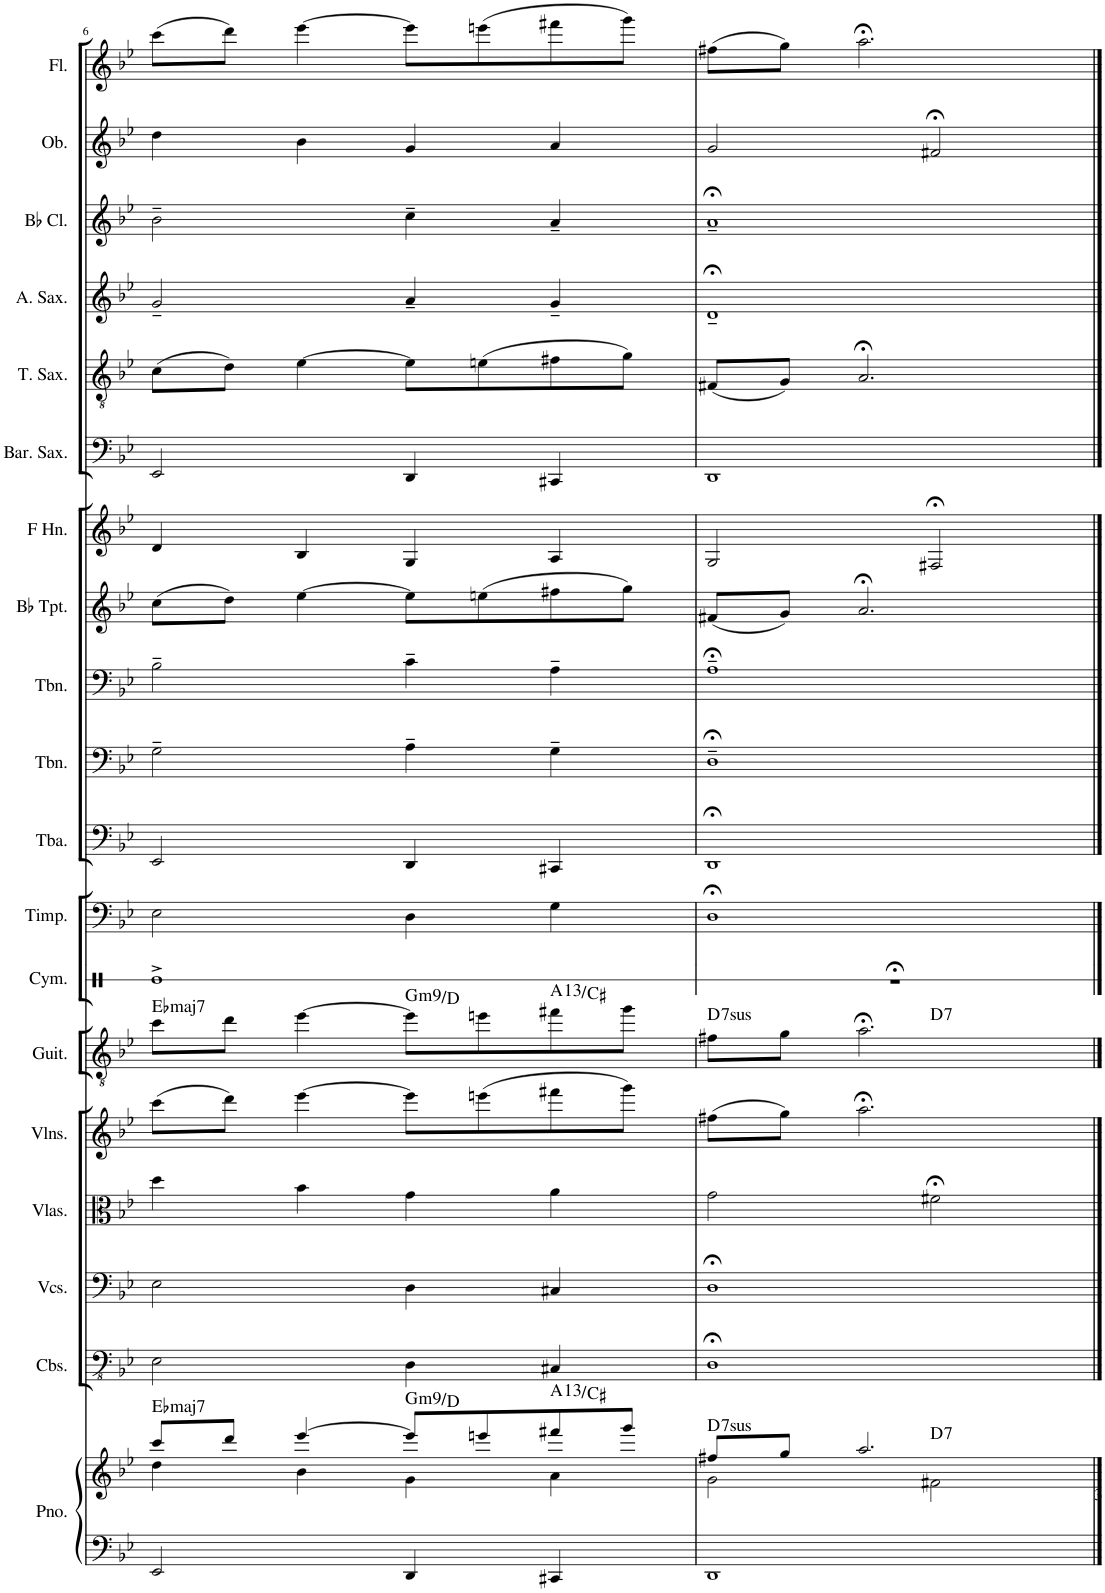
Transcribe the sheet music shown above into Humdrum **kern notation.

**kern	**kern	**harte	**kern	**kern	**kern	**kern	**kern	**kern	**kern	**kern	**kern	**kern	**kern	**kern	**kern	**kern	**kern	**kern	**kern	**kern
*part19	*part19	*part19	*part18	*part17	*part16	*part15	*part14	*part13	*part12	*part11	*part10	*part9	*part8	*part7	*part6	*part5	*part4	*part3	*part2	*part1
*staff20	*staff19	*	*staff18	*staff17	*staff16	*staff15	*staff14	*staff13	*staff12	*staff11	*staff10	*staff9	*staff8	*staff7	*staff6	*staff5	*staff4	*staff3	*staff2	*staff1
*I"Piano	*	*	*I"Contrabasses	*I"Violoncellos	*I"Violas	*I"Violins	*I"Acoustic Guitar	*I"Hanging Cymbal	*I"Timpani	*I"Tuba	*I"Trombone	*I"Trombone	*I"Bb Trumpet	*I"Horn in F	*I"Baritone Saxophone	*I"Tenor Saxophone	*I"Alto Saxophone	*I"Bb Clarinet	*I"Oboe	*I"Flute
*I'Pno.	*	*	*I'Cbs.	*I'Vcs.	*I'Vlas.	*I'Vlns.	*I'Guit.	*I'Cym.	*I'Timp.	*I'Tba.	*I'Tbn.	*I'Tbn.	*I'Bb Tpt.	*	*I'Bar. Sax.	*I'T. Sax.	*I'A. Sax.	*I'Bb Cl.	*I'Ob.	*I'Fl.
!!LO:PB:g=z
*clefF4	*clefG2	*	*clefFv4	*clefF4	*clefC3	*clefG2	*clefGv2	*clefX	*clefF4	*clefF4	*clefF4	*clefF4	*clefG2	*clefG2	*clefF4	*clefGv2	*clefG2	*clefG2	*clefG2	*clefG2
*	*	*	*	*	*	*	*	*	*	*	*	*	*Trd1c2	*Trd4c7	*Trd12c21	*Trd8c14	*Trd5c9	*Trd1c2	*	*
*k[b-e-]	*k[b-e-]	*	*k[b-e-]	*k[b-e-]	*k[b-e-]	*k[b-e-]	*k[b-e-]	*k[]	*k[b-e-]	*k[b-e-]	*k[b-e-]	*k[b-e-]	*k[b-e-]	*k[b-e-]	*k[b-e-]	*k[b-e-]	*k[b-e-]	*k[b-e-]	*k[b-e-]	*k[b-e-]
*M4/4	*M4/4	*	*M4/4	*M4/4	*M4/4	*M4/4	*M4/4	*M4/4	*M4/4	*M4/4	*M4/4	*M4/4	*M4/4	*M4/4	*M4/4	*M4/4	*M4/4	*M4/4	*M4/4	*M4/4
=6	=6	=6	=6	=6	=6	=6	=6	=6	=6	=6	=6	=6	=6	=6	=6	=6	=6	=6	=6	=6
*	*^	*	*	*	*	*	*	*	*	*	*	*	*	*	*	*	*	*	*	*
!	!	!	!LO:H:kt=maj7	!	!	!	!	!	!	!	!	!	!	!	!	!	!	!	!	!	!
2EE-/	8ccc/L	4dd\	Eb:maj7	2EE-\	2E-\	4dd\	(8ccc\L	8cc\L	1Re^	2E-\	2EE-/	2G~\	2B-~\	(8cc\L	4d/	2EE-/	(8c\L	2g~/	2b-~\	4dd\	(8ccc\L
.	8ddd/J	.	.	.	.	.	8ddd\J)	8dd\J	.	.	.	.	.	8dd\J)	.	.	8d\J)	.	.	.	8ddd\J)
.	[4eee-/	4b-\	.	.	.	4b-\	[4eee-\	[4ee-\	.	.	.	.	.	[4ee-\	4B-/	.	[4e-\	.	.	4b-\	[4eee-\
!	!	!	!LO:H:kt=m9	!	!	!	!	!	!	!	!	!	!	!	!	!	!	!	!	!	!
4DD/	8eee-/L]	4g\	G:min9/5	4DD\	4D\	4g\	8eee-\L]	8ee-\L]	.	4D\	4DD/	4A~\	4c~\	8ee-\L]	4G/	4DD/	8e-\L]	4a~/	4cc~\	4g/	8eee-\L]
.	8eeen/	.	.	.	.	.	(8eeen\	8een\	.	.	.	.	.	(8een\	.	.	(8en\	.	.	.	(8eeen\
!	!	!	!LO:H:kt=13	!	!	!	!	!	!	!	!	!	!	!	!	!	!	!	!	!	!
4CC#X/	8fff#X/	4a\	A:9(11,13)/3	4CC#X/	4C#X/	4a\	8fff#X\	8ff#X\	.	4G\	4CC#X/	4G~\	4A~\	8ff#X\	4A/	4CC#X/	8f#X\	4g~/	4a~/	4a/	8fff#X\
.	8ggg/J	.	.	.	.	.	8ggg\J)	8gg\J	.	.	.	.	.	8gg\J)	.	.	8g\J)	.	.	.	8ggg\J)
=7	=7	=7	=7	=7	=7	=7	=7	=7	=7	=7	=7	=7	=7	=7	=7	=7	=7	=7	=7	=7	=7
!	!	!	!LO:H:kt=7sus	!	!	!	!	!	!	!	!	!	!	!	!	!	!	!	!	!	!
1DD	8ff#X/L	2g\	D:sus4(7)	1DD;<	1D;<	2g\	(8ff#X\L	8f#X\L	1r;<	1D;<	1DD;<	1D;<~	1A;<~	(8f#X/L	2G/	1DD	(8F#X/L	1d;<~	1a;<~	2g/	(8ff#X\L
.	8gg/J	.	.	.	.	.	8gg\J)	8g\J	.	.	.	.	.	8g/J)	.	.	8G/J)	.	.	.	8gg\J)
.	2.aa/	.	.	.	.	.	2.aa;<\	2.a;<\	.	.	.	.	.	2.a;</	.	.	2.A;</	.	.	.	2.aa;<\
!	!	!	!LO:H:kt=7	!	!	!	!	!	!	!	!	!	!	!	!	!	!	!	!	!	!
.	.	2f#X\	D:7	.	.	2f#X;<\	.	.	.	.	.	.	.	.	2F#X;</	.	.	.	.	2f#X;</	.
*	*v	*v	*	*	*	*	*	*	*	*	*	*	*	*	*	*	*	*	*	*	*
==	==	==	==	==	==	==	==	==	==	==	==	==	==	==	==	==	==	==	==	==
*-	*-	*-	*-	*-	*-	*-	*-	*-	*-	*-	*-	*-	*-	*-	*-	*-	*-	*-	*-	*-
